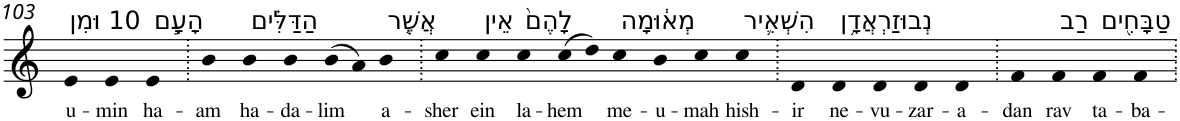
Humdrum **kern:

**kern	**text
*part1	*part1
*staff1	*staff1
*I"Piano	*
*I'Pno	*
!!LO:PB:g=z
*clefG2	*
*k[]	*
=103	=103
!LO:TX:a:t=10 וּמִן	!
!	!LO:LY:b
4e	u-
!	!LO:LY:b
4e	-min
!LO:TX:a:t=הָעָ֣ם	!
!	!LO:LY:b
4e	ha-
=104.	=104.
!	!LO:LY:b
4b	-am
!LO:TX:a:t=הַדַּלִּ֗ים	!
!	!LO:LY:b
4b	ha-
!	!LO:LY:b
4b	-da-
!	!LO:LY:b
(>8b	-lim
8a)	.
!LO:TX:a:t=אֲשֶׁ֤ר	!
!	!LO:LY:b
4b	a-
=105.	=105.
!	!LO:LY:b
4cc	-sher
!LO:TX:a:t=אֵין	!
!	!LO:LY:b
4cc	ein
!LO:TX:a:t=לָהֶם֙	!
!	!LO:LY:b
4cc	la-
!	!LO:LY:b
(>8cc	-hem
8dd)	.
!LO:TX:a:t=מְא֔וּמָה	!
!	!LO:LY:b
4cc	me-
!	!LO:LY:b
4b	-u-
!	!LO:LY:b
4cc	-mah
!LO:TX:a:t=הִשְׁאִ֛יר	!
!	!LO:LY:b
4cc	hish-
=106.	=106.
!	!LO:LY:b
4d	-ir
!LO:TX:a:t=נְבוּזַרְאֲדָ֥ן	!
!	!LO:LY:b
4d	ne-
!	!LO:LY:b
4d	-vu-
!	!LO:LY:b
4d	-zar-
!	!LO:LY:b
4d	-a-
=107.	=107.
!	!LO:LY:b
4f	-dan
!LO:TX:a:t=רַב	!
!	!LO:LY:b
4f	rav
!LO:TX:a:t=טַבָּחִ֖ים	!
!	!LO:LY:b
4f	ta-
!	!LO:LY:b
4f	-ba-
=.	=.
*-	*-
